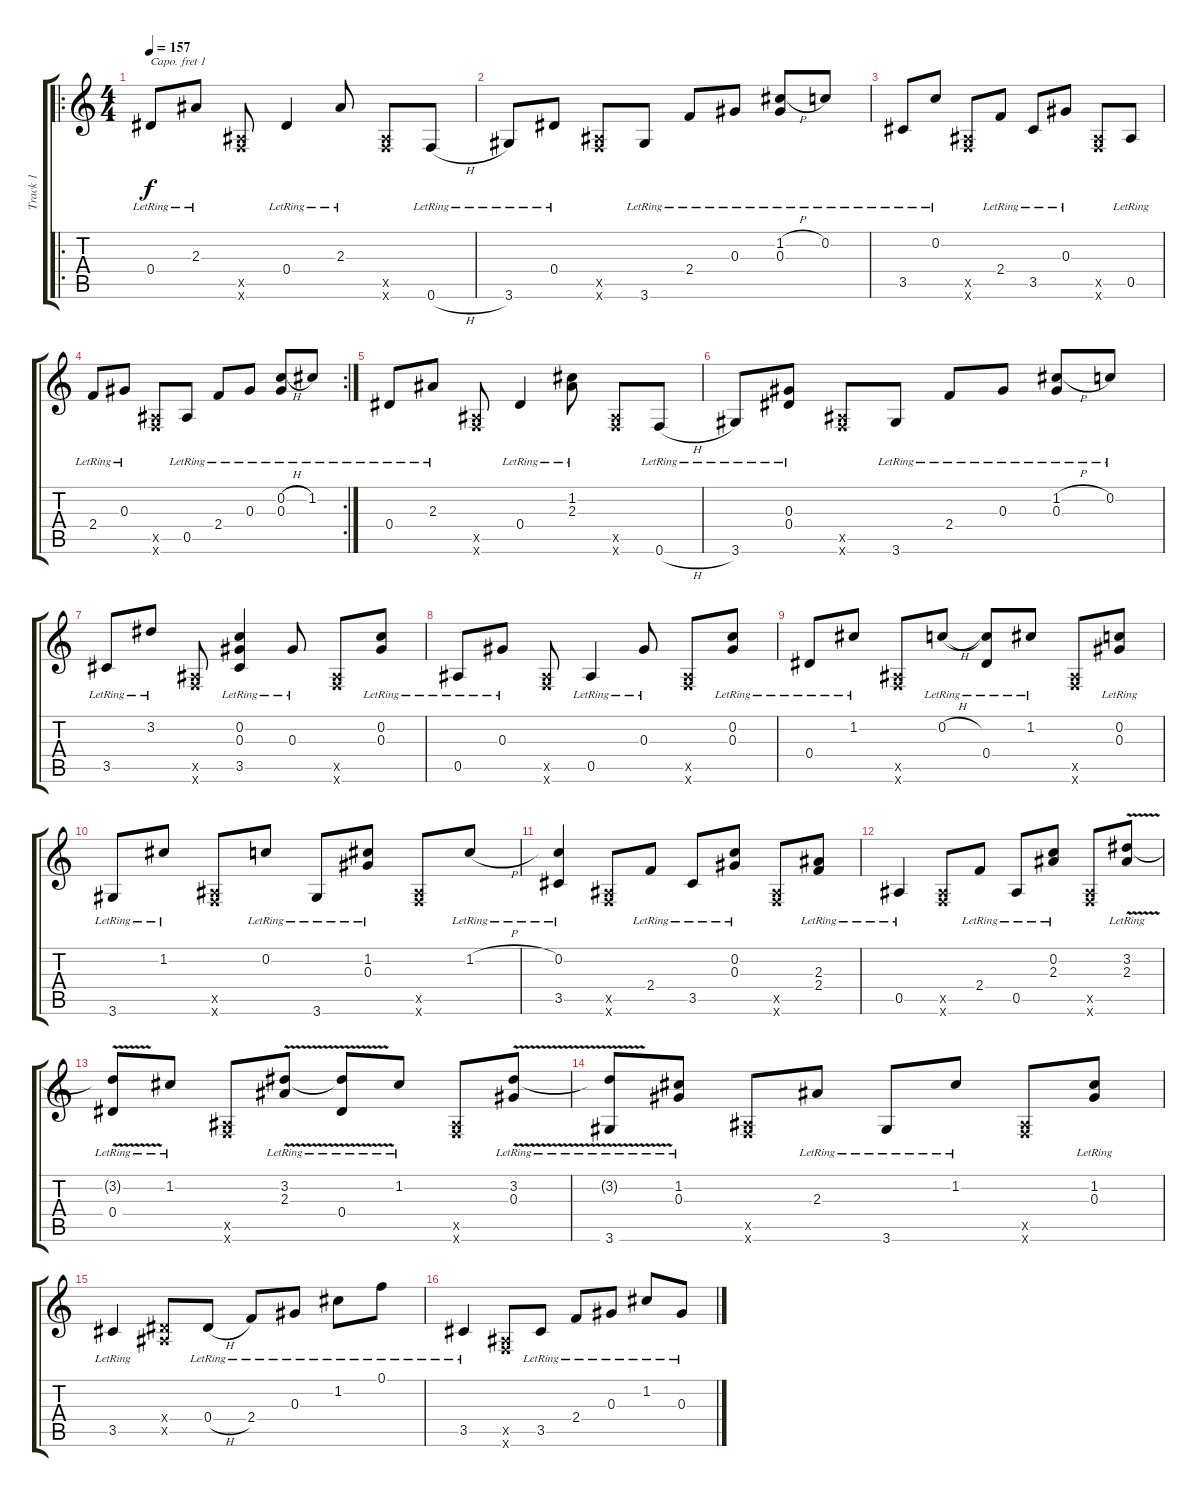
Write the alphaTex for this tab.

\track ("Track 1" "Track 1") {instrument acousticguitarsteel}
\staff {score tabs}
\capo 1
\tuning (E4 B3 G3 D3 A2 E2) {hide}
\ro
\ts (4 4)
\tempo 157
\clef g2
\ks c
0.4{lr}.8{dy f} 2.3{lr}.8 (0.5{x} 0.6{x}).8 0.4{lr}.4 2.3{lr}.8 (0.5{x} 0.6{x}).8 0.6{h lr}.8 |
3.6{lr}.8 0.4{lr}.8 (0.5{x} 0.6{x}).8 3.6{lr}.8 2.4{lr}.8 0.3{lr}.8 (1.2{h lr} 0.3{lr}).8 0.2{lr}.8 |
3.5{lr}.8 0.2{lr}.8 (0.5{x} 0.6{x}).8 2.4{lr}.8 3.5{lr}.8 0.3{lr}.8 (0.5{x} 0.6{x}).8 0.5{lr}.8 |
\rc 2
2.4{lr}.8 0.3{lr}.8 (0.5{x} 0.6{x}).8 0.5{lr}.8 2.4{lr}.8 0.3{lr}.8 (0.2{h lr} 0.3{lr}).8 1.2{lr}.8 |
0.4{lr}.8 2.3{lr}.8 (0.5{x} 0.6{x}).8 0.4{lr}.4 (1.2{lr} 2.3{lr}).8 (0.5{x} 0.6{x}).8 0.6{h lr}.8 |
3.6{lr}.8 (0.3{lr} 0.4{lr}).8 (0.5{x} 0.6{x}).8 3.6{lr}.8 2.4{lr}.8 0.3{lr}.8 (1.2{h lr} 0.3{lr}).8 0.2{lr}.8 |
3.5{lr}.8 3.2{lr}.8 (0.5{x} 0.6{x}).8 (0.2{lr} 0.3{lr} 3.5{lr}).4 0.3{lr}.8 (0.5{x} 0.6{x}).8 (0.2{lr} 0.3{lr}).8 |
0.5{lr}.8 0.3{lr}.8 (0.5{x} 0.6{x}).8 0.5{lr}.4 0.3{lr}.8 (0.5{x} 0.6{x}).8 (0.2{lr} 0.3{lr}).8 |
0.4{lr}.8 1.2{lr}.8 (0.5{x} 0.6{x}).8 0.2{h lr}.8 (0.2{t} 0.4{lr}).8 1.2{lr}.8 (0.5{x} 0.6{x}).8 (0.2{lr} 0.3{lr}).8 |
3.6{lr}.8 1.2{lr}.8 (0.5{x} 0.6{x}).8 0.2{lr}.8 3.6{lr}.8 (1.2{lr} 0.3{lr}).8 (0.5{x} 0.6{x}).8 1.2{h lr}.8 |
(0.2{lr} 3.5{lr}).4 (0.5{x} 0.6{x}).8 2.4{lr}.8 3.5{lr}.8 (0.2{lr} 0.3{lr}).8 (0.5{x} 0.6{x}).8 (2.3{lr} 2.4{lr}).8 |
0.5{lr}.4 (0.5{x} 0.6{x}).8 2.4{lr}.8 0.5{lr}.8 (0.2{lr} 2.3{lr}).8 (0.5{x} 0.6{x}).8 (3.2{v lr} 2.3{lr}).8 |
(3.2{t} 0.4{lr}).8 1.2{lr}.8 (0.5{x} 0.6{x}).8 (3.2{v lr} 2.3{lr}).8 (3.2{t} 0.4{lr}).8 1.2{lr}.8 (0.5{x} 0.6{x}).8 (3.2{v lr} 0.3{lr}).8 |
(3.2{t} 3.6{lr}).8 (1.2{lr} 0.3{lr}).8 (0.5{x} 0.6{x}).8 2.3{lr}.8 3.6{lr}.8 1.2{lr}.8 (0.5{x} 0.6{x}).8 (1.2{lr} 0.3{lr}).8 |
3.5{lr}.4 (0.4{x} 0.5{x}).8 0.4{h lr}.8 2.4{lr}.8 0.3{lr}.8 1.2{lr}.8 0.1{lr}.8 |
3.5{lr}.4 (0.5{x} 0.6{x}).8 3.5{lr}.8 2.4{lr}.8 0.3{lr}.8 1.2{lr}.8 0.3{lr}.8
